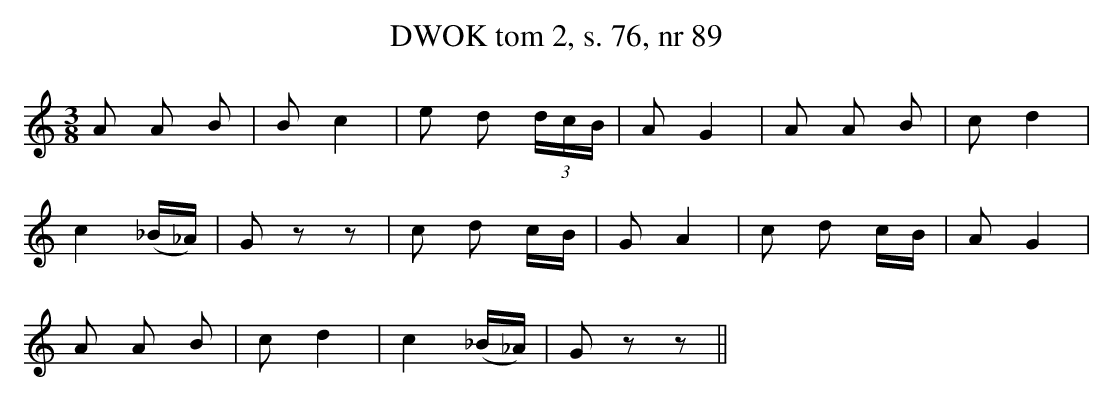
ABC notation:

X:1
T: DWOK tom 2, s. 76, nr 89
L: 1/16
M: 3/8
K: C
A2 A2 B2 |\
B2 c4 |\
e2 d2 (3dcB |\
A2 G4 |\
A2 A2 B2 |\
c2 d4 |
c4 (_B_A) |\
G2 z2 z2 |\
c2 d2 cB |\
G2 A4 |\
c2 d2 cB |\
A2 G4 |
A2 A2 B2 |\
c2 d4 |\
c4 (_B_A) |\
G2 z2 z2 ||
